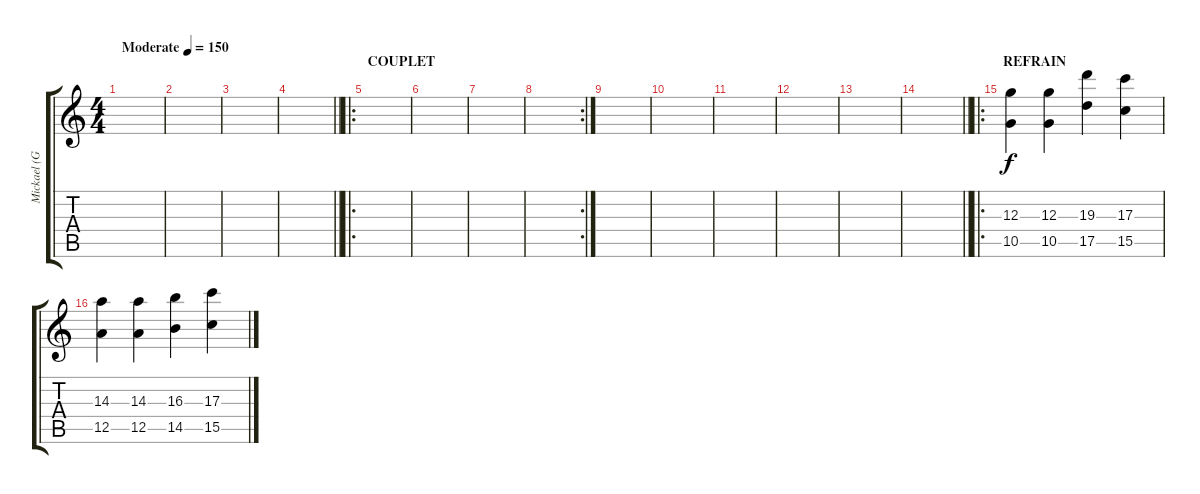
\track ("Mickael (Guitare_01)" "Mickael (G") {instrument overdrivenguitar}
\staff {score tabs}
\tuning (E4 B3 G3 D3 A2 E2) {hide}
\ts (4 4)
\tempo (150 "Moderate")
\clef g2
\ks c
|
|
|
\barLineRight lightlight
|
\ro
\section ("" "COUPLET")
|
|
|
\rc 2
|
|
|
|
|
|
\barLineRight lightlight
|
\ro
\section ("" "REFRAIN")
(12.3 10.5).4 (12.3 10.5).4 (19.3 17.5).4 (17.3 15.5).4 |
(14.3 12.5).4 (14.3 12.5).4 (16.3 14.5).4 (17.3 15.5).4
